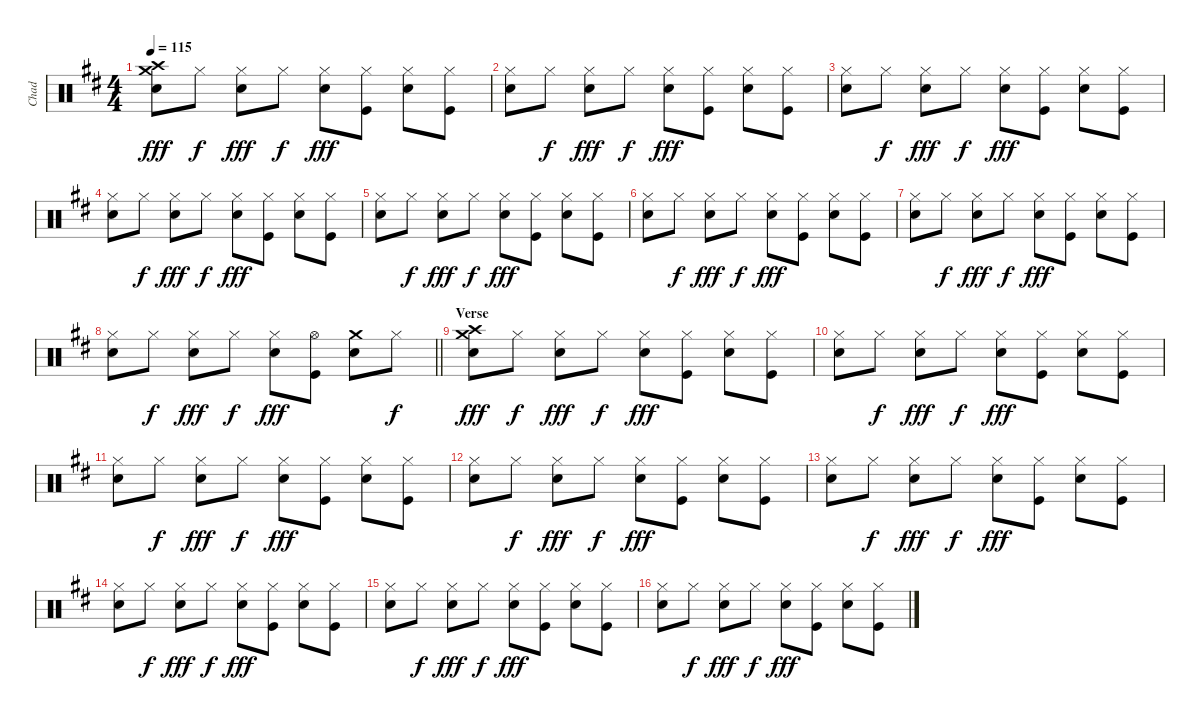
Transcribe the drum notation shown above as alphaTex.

\track ("Chad " "Chad ") {instrument percussion}
\staff {score}
\articulation defaults
\ts (4 4)
\tempo 115
\clef neutral
\ks d
("Electric Snare (hit)" "Crash high (hit)" "Crash medium (hit)").8{dy fff} "Hi-Hat (closed)".8{dy f} ("Electric Snare (hit)" "Hi-Hat (closed)").8{dy fff} "Hi-Hat (closed)".8{dy f} ("Electric Snare (hit)" "Hi-Hat (closed)").8{dy fff} ("Kick (hit)" "Hi-Hat (closed)").8 ("Electric Snare (hit)" "Hi-Hat (closed)").8 ("Kick (hit)" "Hi-Hat (closed)").8 |
("Electric Snare (hit)" "Hi-Hat (closed)").8 "Hi-Hat (closed)".8{dy f} ("Electric Snare (hit)" "Hi-Hat (closed)").8{dy fff} "Hi-Hat (closed)".8{dy f} ("Electric Snare (hit)" "Hi-Hat (closed)").8{dy fff} ("Kick (hit)" "Hi-Hat (closed)").8 ("Electric Snare (hit)" "Hi-Hat (closed)").8 ("Kick (hit)" "Hi-Hat (closed)").8 |
("Electric Snare (hit)" "Hi-Hat (closed)").8 "Hi-Hat (closed)".8{dy f} ("Electric Snare (hit)" "Hi-Hat (closed)").8{dy fff} "Hi-Hat (closed)".8{dy f} ("Electric Snare (hit)" "Hi-Hat (closed)").8{dy fff} ("Kick (hit)" "Hi-Hat (closed)").8 ("Electric Snare (hit)" "Hi-Hat (closed)").8 ("Kick (hit)" "Hi-Hat (closed)").8 |
("Electric Snare (hit)" "Hi-Hat (closed)").8 "Hi-Hat (closed)".8{dy f} ("Electric Snare (hit)" "Hi-Hat (closed)").8{dy fff} "Hi-Hat (closed)".8{dy f} ("Electric Snare (hit)" "Hi-Hat (closed)").8{dy fff} ("Kick (hit)" "Hi-Hat (closed)").8 ("Electric Snare (hit)" "Hi-Hat (closed)").8 ("Kick (hit)" "Hi-Hat (closed)").8 |
("Electric Snare (hit)" "Hi-Hat (closed)").8 "Hi-Hat (closed)".8{dy f} ("Electric Snare (hit)" "Hi-Hat (closed)").8{dy fff} "Hi-Hat (closed)".8{dy f} ("Electric Snare (hit)" "Hi-Hat (closed)").8{dy fff} ("Kick (hit)" "Hi-Hat (closed)").8 ("Electric Snare (hit)" "Hi-Hat (closed)").8 ("Kick (hit)" "Hi-Hat (closed)").8 |
("Electric Snare (hit)" "Hi-Hat (closed)").8 "Hi-Hat (closed)".8{dy f} ("Electric Snare (hit)" "Hi-Hat (closed)").8{dy fff} "Hi-Hat (closed)".8{dy f} ("Electric Snare (hit)" "Hi-Hat (closed)").8{dy fff} ("Kick (hit)" "Hi-Hat (closed)").8 ("Electric Snare (hit)" "Hi-Hat (closed)").8 ("Kick (hit)" "Hi-Hat (closed)").8 |
("Electric Snare (hit)" "Hi-Hat (closed)").8 "Hi-Hat (closed)".8{dy f} ("Electric Snare (hit)" "Hi-Hat (closed)").8{dy fff} "Hi-Hat (closed)".8{dy f} ("Electric Snare (hit)" "Hi-Hat (closed)").8{dy fff} ("Kick (hit)" "Hi-Hat (closed)").8 ("Electric Snare (hit)" "Hi-Hat (closed)").8 ("Kick (hit)" "Hi-Hat (closed)").8 |
\barLineRight lightlight
("Electric Snare (hit)" "Hi-Hat (closed)").8 "Hi-Hat (closed)".8{dy f} ("Electric Snare (hit)" "Hi-Hat (closed)").8{dy fff} "Hi-Hat (closed)".8{dy f} ("Electric Snare (hit)" "Hi-Hat (closed)").8{dy fff} ("Kick (hit)" "Hi-Hat (open)").8 ("Electric Snare (hit)" "Crash medium (hit)").8 "Hi-Hat (closed)".8{dy f} |
\section ("" "Verse")
("Electric Snare (hit)" "Crash high (hit)" "Crash medium (hit)").8{dy fff} "Hi-Hat (closed)".8{dy f} ("Electric Snare (hit)" "Hi-Hat (closed)").8{dy fff} "Hi-Hat (closed)".8{dy f} ("Electric Snare (hit)" "Hi-Hat (closed)").8{dy fff} ("Kick (hit)" "Hi-Hat (closed)").8 ("Electric Snare (hit)" "Hi-Hat (closed)").8 ("Kick (hit)" "Hi-Hat (closed)").8 |
("Electric Snare (hit)" "Hi-Hat (closed)").8 "Hi-Hat (closed)".8{dy f} ("Electric Snare (hit)" "Hi-Hat (closed)").8{dy fff} "Hi-Hat (closed)".8{dy f} ("Electric Snare (hit)" "Hi-Hat (closed)").8{dy fff} ("Kick (hit)" "Hi-Hat (closed)").8 ("Electric Snare (hit)" "Hi-Hat (closed)").8 ("Kick (hit)" "Hi-Hat (closed)").8 |
("Electric Snare (hit)" "Hi-Hat (closed)").8 "Hi-Hat (closed)".8{dy f} ("Electric Snare (hit)" "Hi-Hat (closed)").8{dy fff} "Hi-Hat (closed)".8{dy f} ("Electric Snare (hit)" "Hi-Hat (closed)").8{dy fff} ("Kick (hit)" "Hi-Hat (closed)").8 ("Electric Snare (hit)" "Hi-Hat (closed)").8 ("Kick (hit)" "Hi-Hat (closed)").8 |
("Electric Snare (hit)" "Hi-Hat (closed)").8 "Hi-Hat (closed)".8{dy f} ("Electric Snare (hit)" "Hi-Hat (closed)").8{dy fff} "Hi-Hat (closed)".8{dy f} ("Electric Snare (hit)" "Hi-Hat (closed)").8{dy fff} ("Kick (hit)" "Hi-Hat (closed)").8 ("Electric Snare (hit)" "Hi-Hat (closed)").8 ("Kick (hit)" "Hi-Hat (closed)").8 |
("Electric Snare (hit)" "Hi-Hat (closed)").8 "Hi-Hat (closed)".8{dy f} ("Electric Snare (hit)" "Hi-Hat (closed)").8{dy fff} "Hi-Hat (closed)".8{dy f} ("Electric Snare (hit)" "Hi-Hat (closed)").8{dy fff} ("Kick (hit)" "Hi-Hat (closed)").8 ("Electric Snare (hit)" "Hi-Hat (closed)").8 ("Kick (hit)" "Hi-Hat (closed)").8 |
("Electric Snare (hit)" "Hi-Hat (closed)").8 "Hi-Hat (closed)".8{dy f} ("Electric Snare (hit)" "Hi-Hat (closed)").8{dy fff} "Hi-Hat (closed)".8{dy f} ("Electric Snare (hit)" "Hi-Hat (closed)").8{dy fff} ("Kick (hit)" "Hi-Hat (closed)").8 ("Electric Snare (hit)" "Hi-Hat (closed)").8 ("Kick (hit)" "Hi-Hat (closed)").8 |
("Electric Snare (hit)" "Hi-Hat (closed)").8 "Hi-Hat (closed)".8{dy f} ("Electric Snare (hit)" "Hi-Hat (closed)").8{dy fff} "Hi-Hat (closed)".8{dy f} ("Electric Snare (hit)" "Hi-Hat (closed)").8{dy fff} ("Kick (hit)" "Hi-Hat (closed)").8 ("Electric Snare (hit)" "Hi-Hat (closed)").8 ("Kick (hit)" "Hi-Hat (closed)").8 |
("Electric Snare (hit)" "Hi-Hat (closed)").8 "Hi-Hat (closed)".8{dy f} ("Electric Snare (hit)" "Hi-Hat (closed)").8{dy fff} "Hi-Hat (closed)".8{dy f} ("Electric Snare (hit)" "Hi-Hat (closed)").8{dy fff} ("Kick (hit)" "Hi-Hat (closed)").8 ("Electric Snare (hit)" "Hi-Hat (closed)").8 ("Kick (hit)" "Hi-Hat (closed)").8
